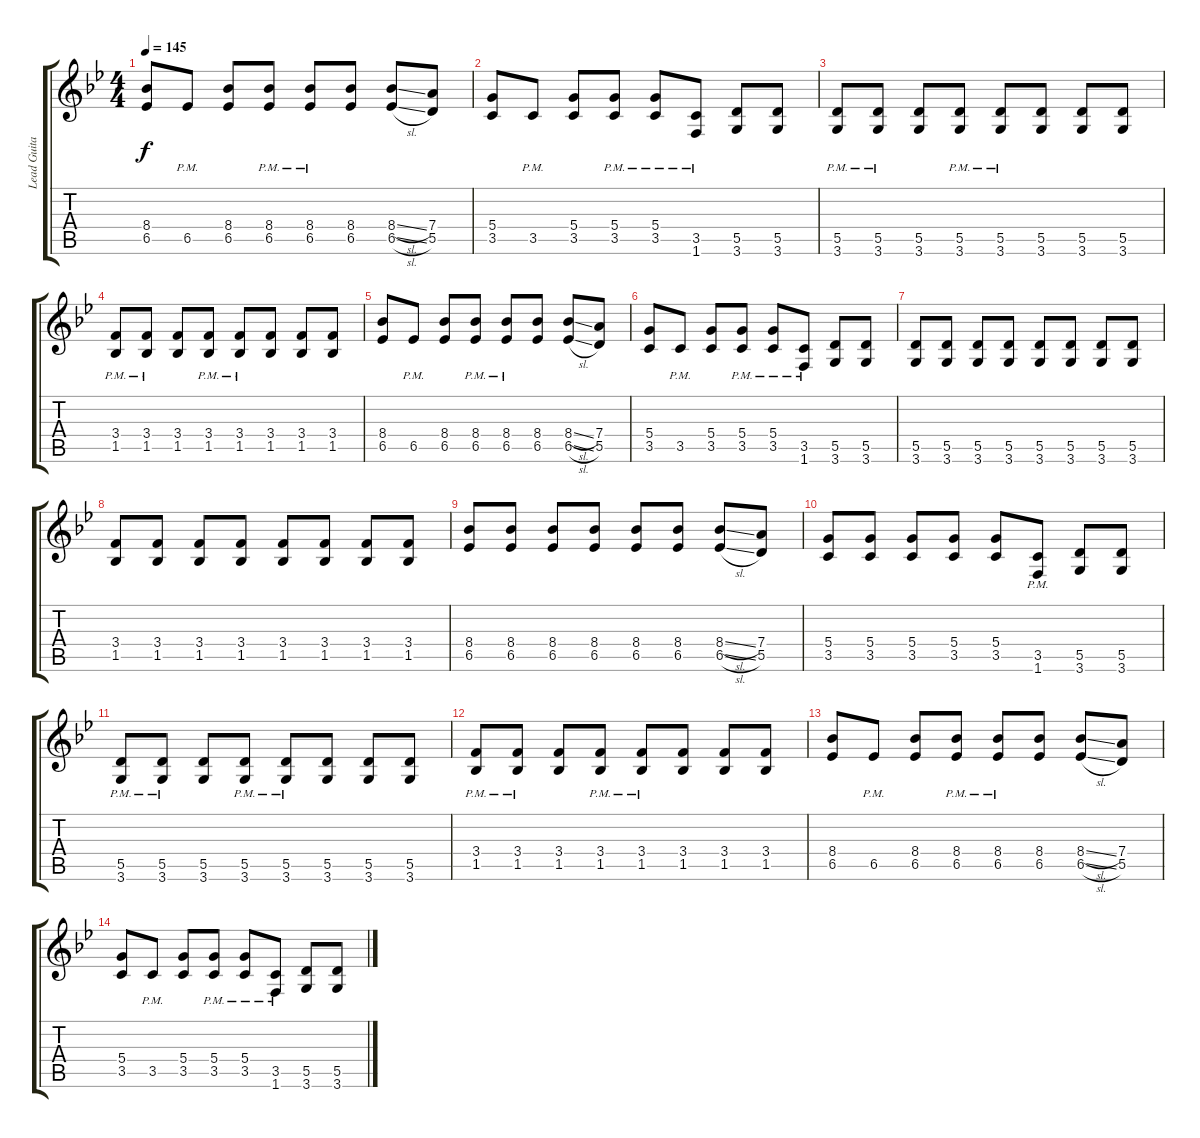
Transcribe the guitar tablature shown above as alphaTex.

\track ("Lead Guitar" "Lead Guita") {instrument distortionguitar}
\staff {score tabs}
\tuning (E4 B3 G3 D3 A2 E2) {hide}
\ts (4 4)
\tempo 145
\clef g2
\ks gminor
(8.4 6.5).8{dy f} 6.5{pm}.8 (8.4 6.5).8 (8.4{pm} 6.5{pm}).8 (8.4{pm} 6.5{pm}).8 (8.4 6.5).8 (8.4{sl} 6.5{sl}).8 (7.4 5.5).8 |
(5.4 3.5).8 3.5{pm}.8 (5.4 3.5).8 (5.4{pm} 3.5{pm}).8 (5.4{pm} 3.5{pm}).8 (3.5{pm} 1.6{pm}).8 (5.5 3.6).8 (5.5 3.6).8 |
(5.5{pm} 3.6{pm}).8 (5.5{pm} 3.6{pm}).8 (5.5 3.6).8 (5.5{pm} 3.6{pm}).8 (5.5{pm} 3.6{pm}).8 (5.5 3.6).8 (5.5 3.6).8 (5.5 3.6).8 |
(3.4{pm} 1.5{pm}).8 (3.4{pm} 1.5{pm}).8 (3.4 1.5).8 (3.4{pm} 1.5{pm}).8 (3.4{pm} 1.5{pm}).8 (3.4 1.5).8 (3.4 1.5).8 (3.4 1.5).8 |
(8.4 6.5).8 6.5{pm}.8 (8.4 6.5).8 (8.4{pm} 6.5{pm}).8 (8.4{pm} 6.5{pm}).8 (8.4 6.5).8 (8.4{sl} 6.5{sl}).8 (7.4 5.5).8 |
(5.4 3.5).8 3.5{pm}.8 (5.4 3.5).8 (5.4{pm} 3.5{pm}).8 (5.4{pm} 3.5{pm}).8 (3.5{pm} 1.6{pm}).8 (5.5 3.6).8 (5.5 3.6).8 |
(5.5 3.6).8 (5.5 3.6).8 (5.5 3.6).8 (5.5 3.6).8 (5.5 3.6).8 (5.5 3.6).8 (5.5 3.6).8 (5.5 3.6).8 |
(3.4 1.5).8 (3.4 1.5).8 (3.4 1.5).8 (3.4 1.5).8 (3.4 1.5).8 (3.4 1.5).8 (3.4 1.5).8 (3.4 1.5).8 |
(8.4 6.5).8 (8.4 6.5).8 (8.4 6.5).8 (8.4 6.5).8 (8.4 6.5).8 (8.4 6.5).8 (8.4{sl} 6.5{sl}).8 (7.4 5.5).8 |
(5.4 3.5).8 (5.4 3.5).8 (5.4 3.5).8 (5.4 3.5).8 (5.4 3.5).8 (3.5{pm} 1.6{pm}).8 (5.5 3.6).8 (5.5 3.6).8 |
(5.5{pm} 3.6{pm}).8 (5.5{pm} 3.6{pm}).8 (5.5 3.6).8 (5.5{pm} 3.6{pm}).8 (5.5{pm} 3.6{pm}).8 (5.5 3.6).8 (5.5 3.6).8 (5.5 3.6).8 |
(3.4{pm} 1.5{pm}).8 (3.4{pm} 1.5{pm}).8 (3.4 1.5).8 (3.4{pm} 1.5{pm}).8 (3.4{pm} 1.5{pm}).8 (3.4 1.5).8 (3.4 1.5).8 (3.4 1.5).8 |
(8.4 6.5).8 6.5{pm}.8 (8.4 6.5).8 (8.4{pm} 6.5{pm}).8 (8.4{pm} 6.5{pm}).8 (8.4 6.5).8 (8.4{sl} 6.5{sl}).8 (7.4 5.5).8 |
(5.4 3.5).8 3.5{pm}.8 (5.4 3.5).8 (5.4{pm} 3.5{pm}).8 (5.4{pm} 3.5{pm}).8 (3.5{pm} 1.6{pm}).8 (5.5 3.6).8 (5.5 3.6).8
